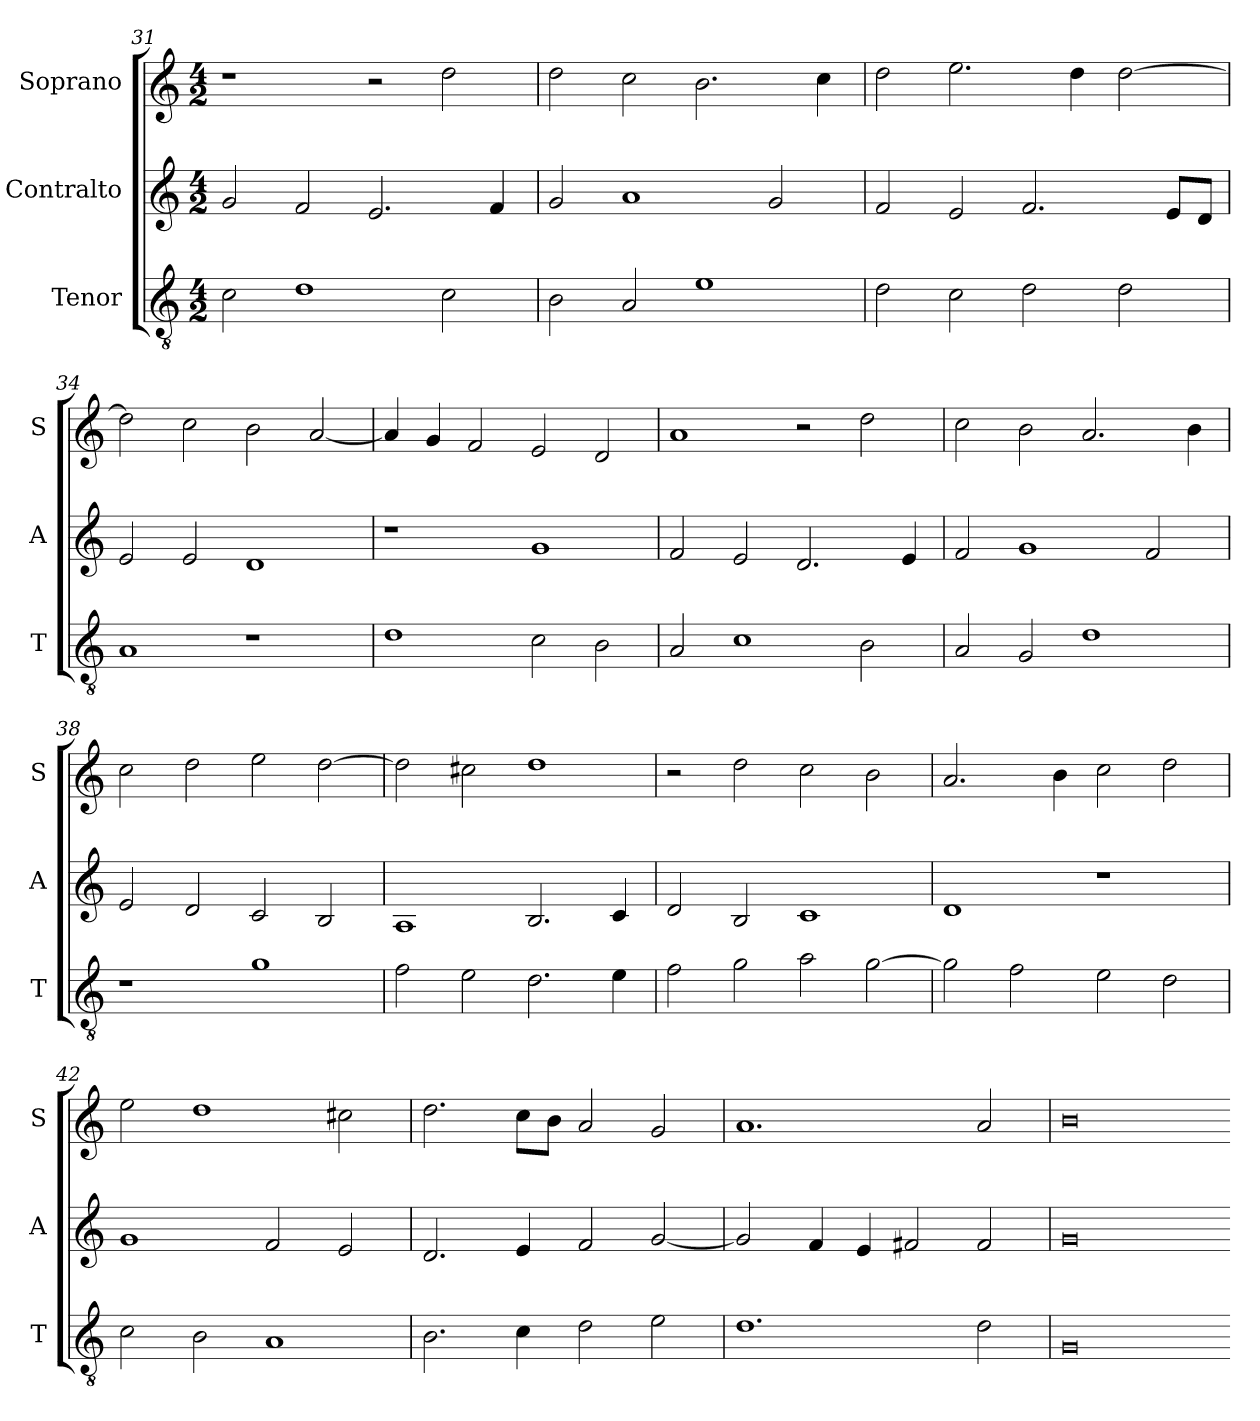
**kern	**kern	**kern
*part3	*part2	*part1
*staff3	*staff2	*staff1
*I"Tenor	*I"Contralto	*I"Soprano
*I'T	*I'A	*I'S
*clefGv2	*clefG2	*clefG2
*k[]	*k[]	*k[]
*G:mix	*G:mix	*G:mix
*M4/2	*M4/2	*M4/2
=31	=31	=31
2c	2g	1r
1d	2f	.
.	2.e	2r
2c	.	2dd
.	4f	.
=32	=32	=32
2B	2g	2dd
2A	1a	2cc
1e	.	2.b
.	2g	.
.	.	4cc
=33	=33	=33
2d	2f	2dd
2c	2e	2.ee
2d	2.f	.
.	.	4dd
2d	.	[2dd
.	8e/L	.
.	8d/J	.
=34	=34	=34
1A	2e	2dd]
.	2e	2cc
1r	1d	2b
.	.	[2a
=35	=35	=35
1d	1r	4a]
.	.	4g
.	.	2f
2c	1g	2e
2B	.	2d
=36	=36	=36
2A	2f	1a
1c	2e	.
.	2.d	2r
2B	.	2dd
.	4e	.
=37	=37	=37
2A	2f	2cc
2G	1g	2b
1d	.	2.a
.	2f	.
.	.	4b
=38	=38	=38
1r	2e	2cc
.	2d	2dd
1g	2c	2ee
.	2B	[2dd
=39	=39	=39
2f	1A	2dd]
2e	.	2cc#X
2.d	2.B	1dd
4e	4c	.
=40	=40	=40
2f	2d	2r
2g	2B	2dd
2a	1c	2cc
[2g	.	2b
=41	=41	=41
2g]	1d	2.a
2f	.	.
.	.	4b
2e	1r	2cc
2d	.	2dd
=42	=42	=42
2c	1g	2ee
2B	.	1dd
1A	2f	.
.	2e	2cc#X
=43	=43	=43
2.B	2.d	2.dd
4c	4e	8cc\L
.	.	8b\J
2d	2f	2a
2e	[2g	2g
=44	=44	=44
1.d	2g]	1.a
.	4f	.
.	4e	.
.	2f#X	.
2d	2f#	2a
=45	=45	=45
0G	0g	0b
=-	=-	=-
*-	*-	*-
